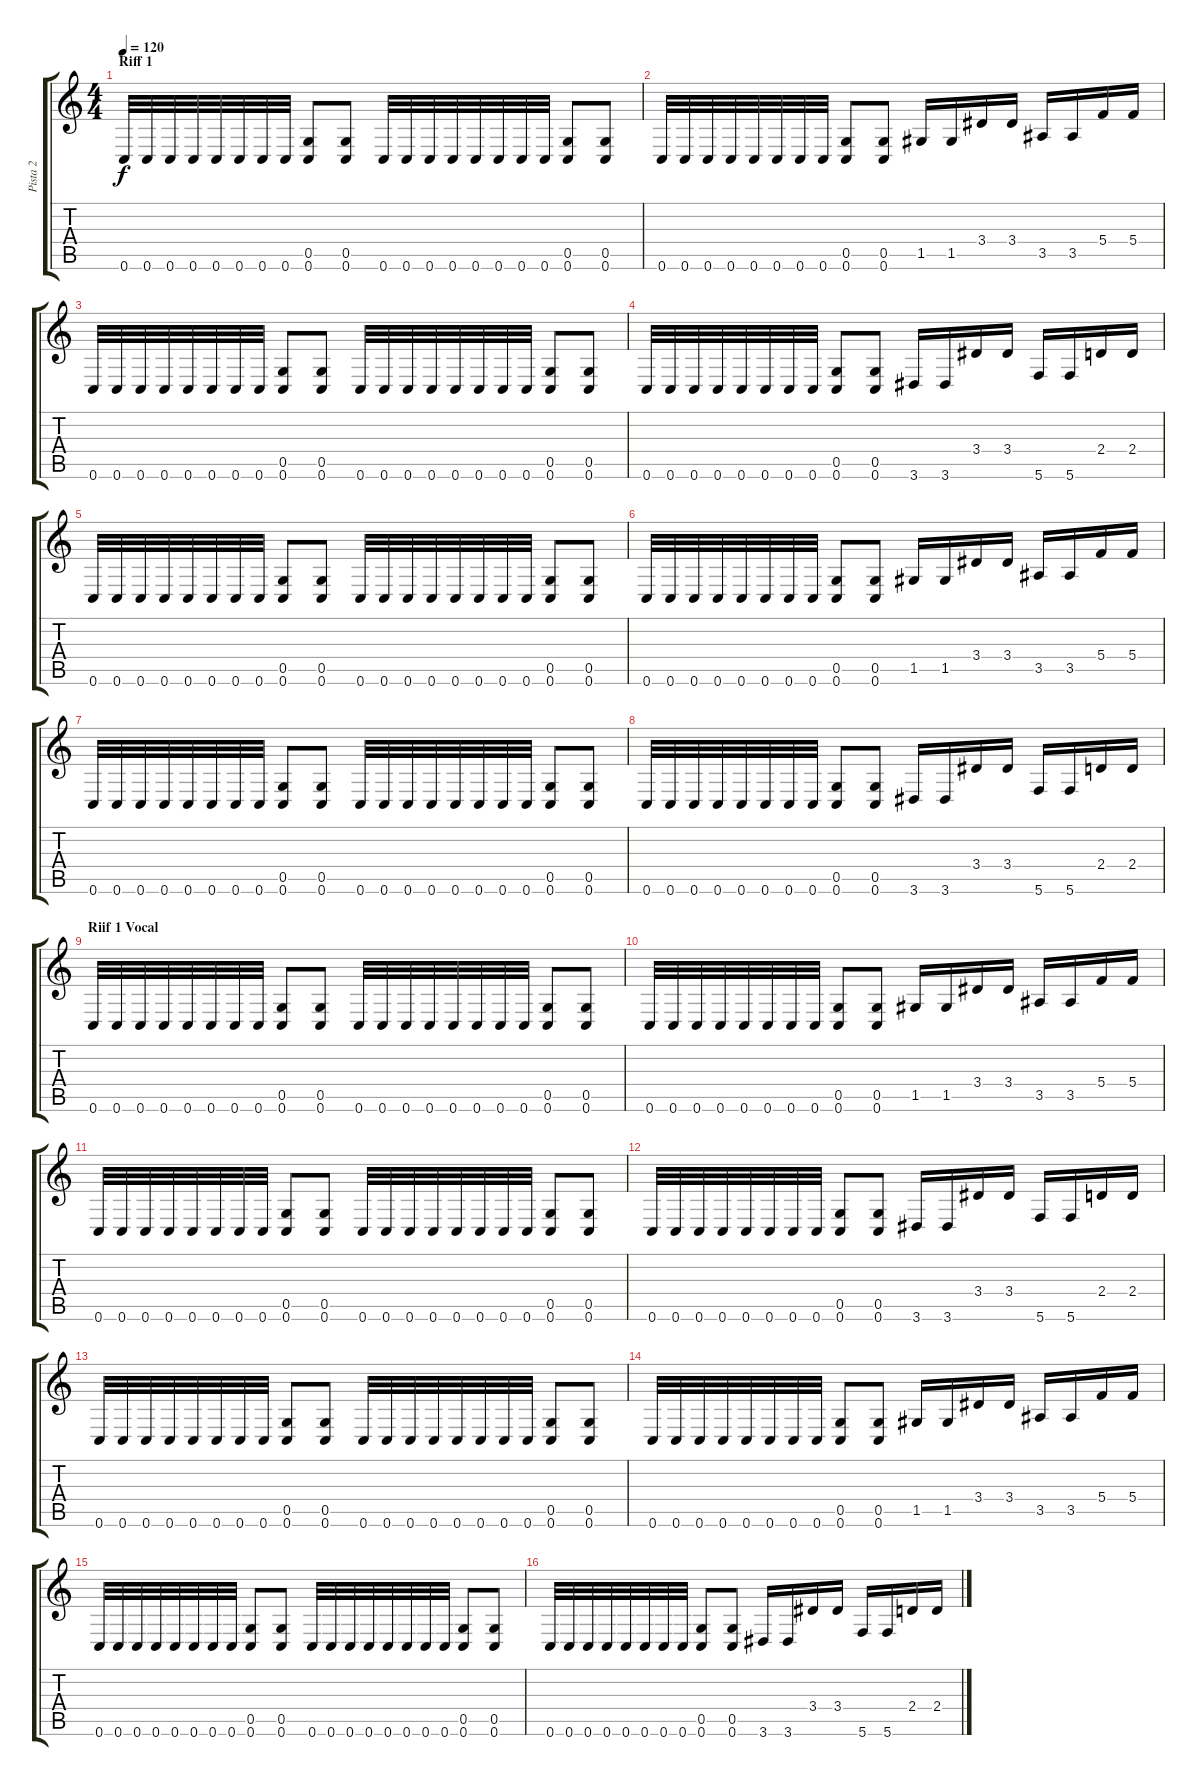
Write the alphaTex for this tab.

\track ("Pista 2" "Pista 2") {instrument distortionguitar}
\staff {score tabs}
\tuning (D4 A3 F3 C3 G2 C2) {hide}
\ts (4 4)
\section ("" "Riff 1")
\tempo 120
\clef g2
\ks c
0.6.32{dy f} 0.6.32 0.6.32 0.6.32 0.6.32 0.6.32 0.6.32 0.6.32 (0.5 0.6).8 (0.5 0.6).8 0.6.32 0.6.32 0.6.32 0.6.32 0.6.32 0.6.32 0.6.32 0.6.32 (0.5 0.6).8 (0.5 0.6).8 |
0.6.32 0.6.32 0.6.32 0.6.32 0.6.32 0.6.32 0.6.32 0.6.32 (0.5 0.6).8 (0.5 0.6).8 1.5.16 1.5.16 3.4.16 3.4.16 3.5.16 3.5.16 5.4.16 5.4.16 |
0.6.32 0.6.32 0.6.32 0.6.32 0.6.32 0.6.32 0.6.32 0.6.32 (0.5 0.6).8 (0.5 0.6).8 0.6.32 0.6.32 0.6.32 0.6.32 0.6.32 0.6.32 0.6.32 0.6.32 (0.5 0.6).8 (0.5 0.6).8 |
0.6.32 0.6.32 0.6.32 0.6.32 0.6.32 0.6.32 0.6.32 0.6.32 (0.5 0.6).8 (0.5 0.6).8 3.6.16 3.6.16 3.4.16 3.4.16 5.6.16 5.6.16 2.4.16 2.4.16 |
0.6.32 0.6.32 0.6.32 0.6.32 0.6.32 0.6.32 0.6.32 0.6.32 (0.5 0.6).8 (0.5 0.6).8 0.6.32 0.6.32 0.6.32 0.6.32 0.6.32 0.6.32 0.6.32 0.6.32 (0.5 0.6).8 (0.5 0.6).8 |
0.6.32 0.6.32 0.6.32 0.6.32 0.6.32 0.6.32 0.6.32 0.6.32 (0.5 0.6).8 (0.5 0.6).8 1.5.16 1.5.16 3.4.16 3.4.16 3.5.16 3.5.16 5.4.16 5.4.16 |
0.6.32 0.6.32 0.6.32 0.6.32 0.6.32 0.6.32 0.6.32 0.6.32 (0.5 0.6).8 (0.5 0.6).8 0.6.32 0.6.32 0.6.32 0.6.32 0.6.32 0.6.32 0.6.32 0.6.32 (0.5 0.6).8 (0.5 0.6).8 |
0.6.32 0.6.32 0.6.32 0.6.32 0.6.32 0.6.32 0.6.32 0.6.32 (0.5 0.6).8 (0.5 0.6).8 3.6.16 3.6.16 3.4.16 3.4.16 5.6.16 5.6.16 2.4.16 2.4.16 |
\section ("" "Riif 1 Vocal")
0.6.32 0.6.32 0.6.32 0.6.32 0.6.32 0.6.32 0.6.32 0.6.32 (0.5 0.6).8 (0.5 0.6).8 0.6.32 0.6.32 0.6.32 0.6.32 0.6.32 0.6.32 0.6.32 0.6.32 (0.5 0.6).8 (0.5 0.6).8 |
0.6.32 0.6.32 0.6.32 0.6.32 0.6.32 0.6.32 0.6.32 0.6.32 (0.5 0.6).8 (0.5 0.6).8 1.5.16 1.5.16 3.4.16 3.4.16 3.5.16 3.5.16 5.4.16 5.4.16 |
0.6.32 0.6.32 0.6.32 0.6.32 0.6.32 0.6.32 0.6.32 0.6.32 (0.5 0.6).8 (0.5 0.6).8 0.6.32 0.6.32 0.6.32 0.6.32 0.6.32 0.6.32 0.6.32 0.6.32 (0.5 0.6).8 (0.5 0.6).8 |
0.6.32 0.6.32 0.6.32 0.6.32 0.6.32 0.6.32 0.6.32 0.6.32 (0.5 0.6).8 (0.5 0.6).8 3.6.16 3.6.16 3.4.16 3.4.16 5.6.16 5.6.16 2.4.16 2.4.16 |
0.6.32 0.6.32 0.6.32 0.6.32 0.6.32 0.6.32 0.6.32 0.6.32 (0.5 0.6).8 (0.5 0.6).8 0.6.32 0.6.32 0.6.32 0.6.32 0.6.32 0.6.32 0.6.32 0.6.32 (0.5 0.6).8 (0.5 0.6).8 |
0.6.32 0.6.32 0.6.32 0.6.32 0.6.32 0.6.32 0.6.32 0.6.32 (0.5 0.6).8 (0.5 0.6).8 1.5.16 1.5.16 3.4.16 3.4.16 3.5.16 3.5.16 5.4.16 5.4.16 |
0.6.32 0.6.32 0.6.32 0.6.32 0.6.32 0.6.32 0.6.32 0.6.32 (0.5 0.6).8 (0.5 0.6).8 0.6.32 0.6.32 0.6.32 0.6.32 0.6.32 0.6.32 0.6.32 0.6.32 (0.5 0.6).8 (0.5 0.6).8 |
0.6.32 0.6.32 0.6.32 0.6.32 0.6.32 0.6.32 0.6.32 0.6.32 (0.5 0.6).8 (0.5 0.6).8 3.6.16 3.6.16 3.4.16 3.4.16 5.6.16 5.6.16 2.4.16 2.4.16
